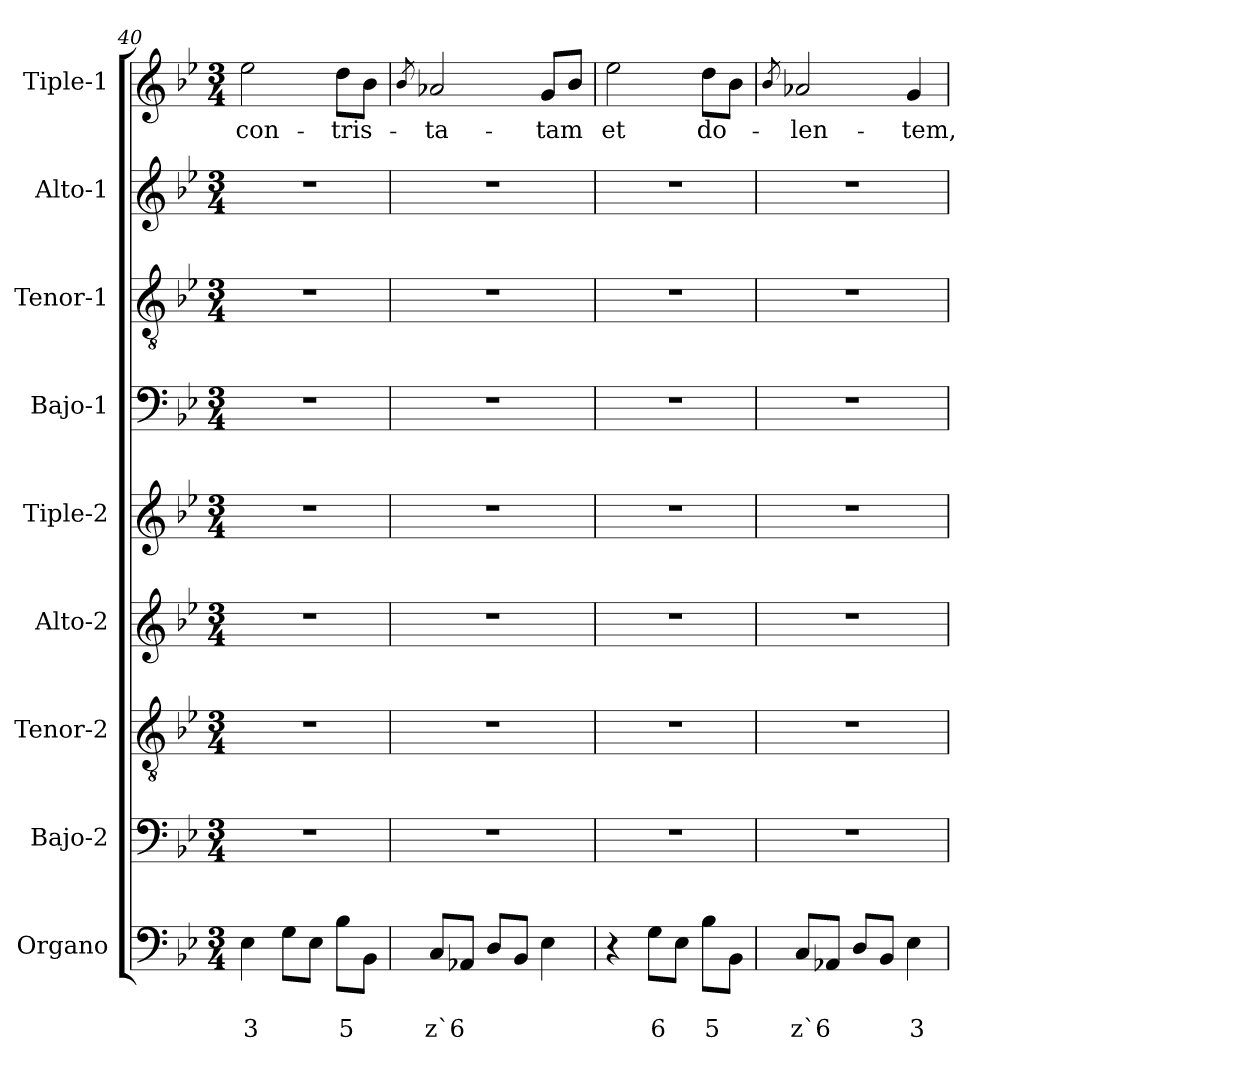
**kern	**text	**text	**kern	**kern	**kern	**kern	**kern	**kern	**kern	**kern	**text
*part9	*part9	*part9	*part8	*part7	*part6	*part5	*part4	*part3	*part2	*part1	*part1
*staff9	*staff9	*staff9	*staff8	*staff7	*staff6	*staff5	*staff4	*staff3	*staff2	*staff1	*staff1
*I"Organo	*	*	*I"Bajo-2	*I"Tenor-2	*I"Alto-2	*I"Tiple-2	*I"Bajo-1	*I"Tenor-1	*I"Alto-1	*I"Tiple-1	*
*	*	*	*I'B-2	*I'T-2	*I'A-2	*	*I'B1	*I'T1	*I'A1	*	*
*clefF4	*	*	*clefF4	*clefGv2	*clefG2	*clefG2	*clefF4	*clefGv2	*clefG2	*clefG2	*
*k[b-e-]	*	*	*k[b-e-]	*k[b-e-]	*k[b-e-]	*k[b-e-]	*k[b-e-]	*k[b-e-]	*k[b-e-]	*k[b-e-]	*
*B-:	*	*	*B-:	*B-:	*B-:	*B-:	*B-:	*B-:	*B-:	*B-:	*
*M3/4	*	*	*M3/4	*M3/4	*M3/4	*M3/4	*M3/4	*M3/4	*M3/4	*M3/4	*
=40	=40	=40	=40	=40	=40	=40	=40	=40	=40	=40	=40
!	!	!LO:LY:b	!	!	!	!	!	!	!	!	!
!	!	!	!	!	!	!	!	!	!	!	!LO:LY:b
4E-\	.	3	2.r	2.r	2.r	2.r	2.r	2.r	2.r	2ee-\	con-
8G\L	.	.	.	.	.	.	.	.	.	.	.
8E-\J	.	.	.	.	.	.	.	.	.	.	.
!	!	!LO:LY:b	!	!	!	!	!	!	!	!	!
!	!	!	!	!	!	!	!	!	!	!	!LO:LY:b
8B-\L	.	5	.	.	.	.	.	.	.	8dd\L	-tris-
8BB-\J	.	.	.	.	.	.	.	.	.	8b-\J	.
=41	=41	=41	=41	=41	=41	=41	=41	=41	=41	=41	=41
.	.	.	.	.	.	.	.	.	.	8qb-/	.
!	!	!LO:LY:b	!	!	!	!	!	!	!	!	!
!	!	!	!	!	!	!	!	!	!	!	!LO:LY:b
8C/L	.	z`6	2.r	2.r	2.r	2.r	2.r	2.r	2.r	2a-X/	-ta-
8AA-X/J	.	.	.	.	.	.	.	.	.	.	.
8D/L	.	.	.	.	.	.	.	.	.	.	.
8BB-/J	.	.	.	.	.	.	.	.	.	.	.
!	!	!	!	!	!	!	!	!	!	!	!LO:LY:b
4E-\	.	.	.	.	.	.	.	.	.	8g/L	-tam
.	.	.	.	.	.	.	.	.	.	8b-/J	.
=42	=42	=42	=42	=42	=42	=42	=42	=42	=42	=42	=42
!	!	!	!	!	!	!	!	!	!	!	!LO:LY:b
4r	.	.	2.r	2.r	2.r	2.r	2.r	2.r	2.r	2ee-\	et
!	!	!LO:LY:b	!	!	!	!	!	!	!	!	!
8G\L	.	6	.	.	.	.	.	.	.	.	.
8E-\J	.	.	.	.	.	.	.	.	.	.	.
!	!	!LO:LY:b	!	!	!	!	!	!	!	!	!
!	!	!	!	!	!	!	!	!	!	!	!LO:LY:b
8B-\L	.	5	.	.	.	.	.	.	.	8dd\L	do-
8BB-\J	.	.	.	.	.	.	.	.	.	8b-\J	.
!!LO:PB:g=z
=43	=43	=43	=43	=43	=43	=43	=43	=43	=43	=43	=43
.	.	.	.	.	.	.	.	.	.	8qb-/	.
!	!	!LO:LY:b	!	!	!	!	!	!	!	!	!
!	!	!	!	!	!	!	!	!	!	!	!LO:LY:b
8C/L	.	z`6	2.r	2.r	2.r	2.r	2.r	2.r	2.r	2a-X/	-len-
8AA-X/J	.	.	.	.	.	.	.	.	.	.	.
8D/L	.	.	.	.	.	.	.	.	.	.	.
8BB-/J	.	.	.	.	.	.	.	.	.	.	.
!	!	!LO:LY:b	!	!	!	!	!	!	!	!	!
!	!	!	!	!	!	!	!	!	!	!	!LO:LY:b
4E-\	.	3	.	.	.	.	.	.	.	4g/	-tem,
=	=	=	=	=	=	=	=	=	=	=	=
*-	*-	*-	*-	*-	*-	*-	*-	*-	*-	*-	*-
